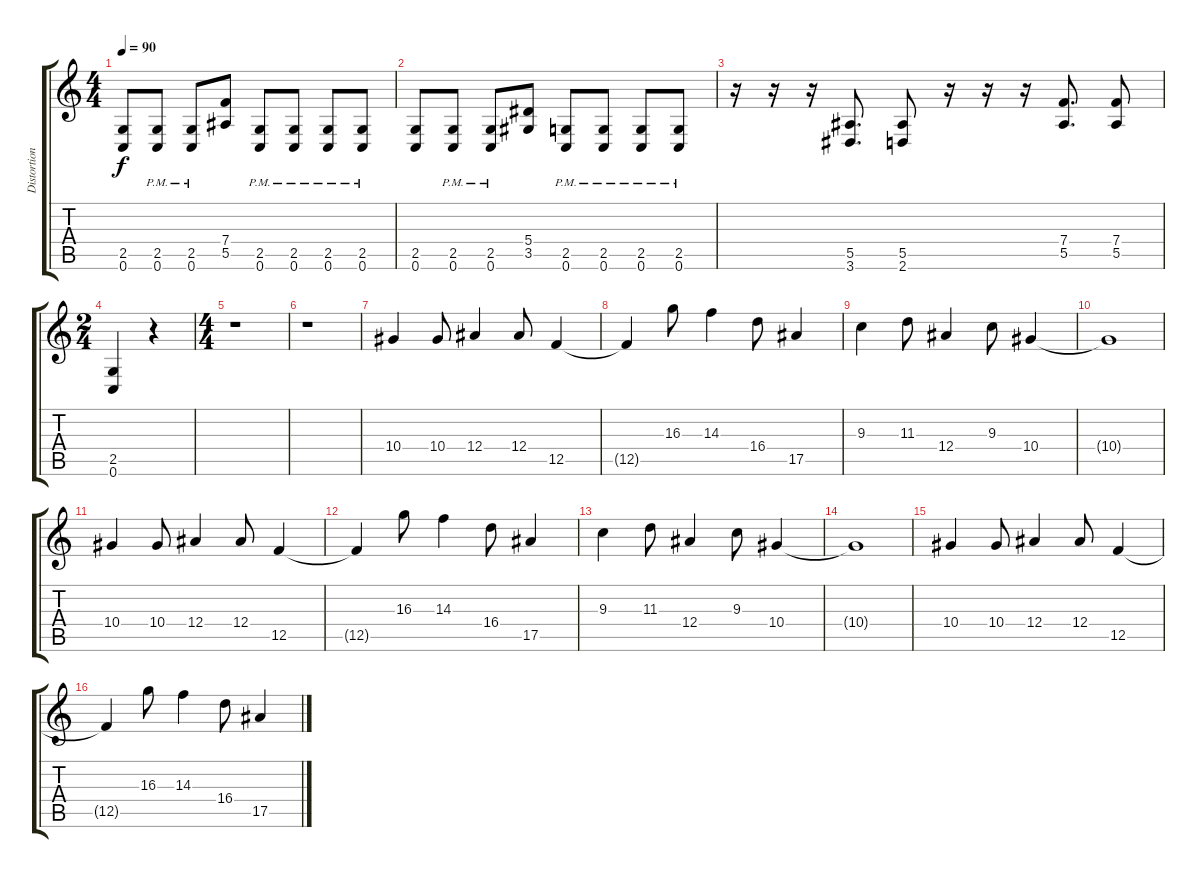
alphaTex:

\track ("Distortion Guitar" "Distortion") {instrument distortionguitar}
\staff {score tabs}
\tuning (C4 G3 Eb3 Bb2 F2 C2) {hide}
\ts (4 4)
\tempo 90
\clef g2
\ks c
(2.5 0.6).8{dy f} (2.5{pm} 0.6{pm}).8 (2.5{pm} 0.6{pm}).8 (7.4 5.5).8 (2.5{pm} 0.6{pm}).8 (2.5{pm} 0.6{pm}).8 (2.5{pm} 0.6{pm}).8 (2.5{pm} 0.6{pm}).8 |
(2.5 0.6).8 (2.5{pm} 0.6{pm}).8 (2.5{pm} 0.6{pm}).8 (5.4 3.5).8 (2.5{pm} 0.6{pm}).8 (2.5{pm} 0.6{pm}).8 (2.5{pm} 0.6{pm}).8 (2.5{pm} 0.6{pm}).8 |
r.16 r.16 r.16 (5.5 3.6).8{d} (5.5 2.6).8 r.16 r.16 r.16 (7.4 5.5).8{d} (7.4 5.5).8 |
\ts (2 4)
(2.5 0.6).4 r.4 |
\ts (4 4)
r.1 |
r.1 |
10.4.4 10.4.8 12.4.4 12.4.8 12.5.4 |
12.5{t}.4 16.3.8 14.3.4 16.4.8 17.5.4 |
9.3.4 11.3.8 12.4.4 9.3.8 10.4.4 |
10.4{t}.1 |
10.4.4 10.4.8 12.4.4 12.4.8 12.5.4 |
12.5{t}.4 16.3.8 14.3.4 16.4.8 17.5.4 |
9.3.4 11.3.8 12.4.4 9.3.8 10.4.4 |
10.4{t}.1 |
10.4.4 10.4.8 12.4.4 12.4.8 12.5.4 |
12.5{t}.4 16.3.8 14.3.4 16.4.8 17.5.4
